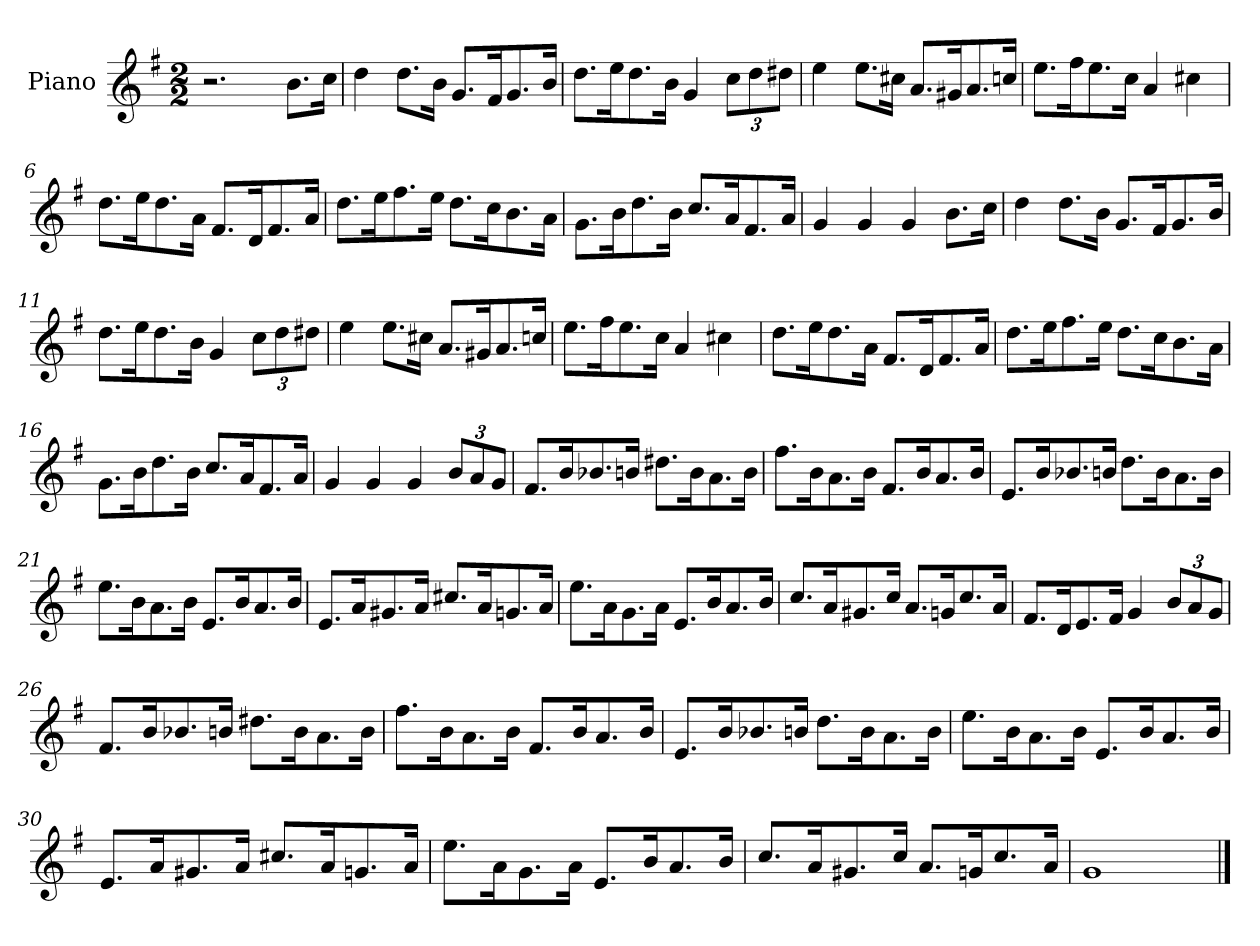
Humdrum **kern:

**kern
*part1
*staff1
*I"Piano
*I'Pno
*clefG2
*k[f#]
*M2/2
=1
2.r
8.b\L
16cc\Jk
=2
4dd\
8.dd\L
16b\Jk
8.g/L
16f#/K
8.g/
16b/Jk
=3
8.dd\L
16ee\K
8.dd\
16b\Jk
4g/
12cc\L
12dd\
12dd#X\J
=4
4ee\
8.ee\L
16cc#X\Jk
8.a/L
16g#X/K
8.a/
16ccn/Jk
=5
8.ee\L
16ff#\K
8.ee\
16cc\Jk
4a/
4cc#X\
=6
8.dd\L
16ee\K
8.dd\
16a\Jk
8.f#/L
16d/K
8.f#/
16a/Jk
=7
8.dd\L
16ee\K
8.ff#\
16ee\Jk
8.dd\L
16cc\K
8.b\
16a\Jk
=8
8.g\L
16b\K
8.dd\
16b\Jk
8.cc/L
16a/K
8.f#/
16a/Jk
=9
4g/
4g/
4g/
8.b\L
16cc\Jk
=10
4dd\
8.dd\L
16b\Jk
8.g/L
16f#/K
8.g/
16b/Jk
=11
8.dd\L
16ee\K
8.dd\
16b\Jk
4g/
12cc\L
12dd\
12dd#X\J
=12
4ee\
8.ee\L
16cc#X\Jk
8.a/L
16g#X/K
8.a/
16ccn/Jk
=13
8.ee\L
16ff#\K
8.ee\
16cc\Jk
4a/
4cc#X\
=14
8.dd\L
16ee\K
8.dd\
16a\Jk
8.f#/L
16d/K
8.f#/
16a/Jk
=15
8.dd\L
16ee\K
8.ff#\
16ee\Jk
8.dd\L
16cc\K
8.b\
16a\Jk
=16
8.g\L
16b\K
8.dd\
16b\Jk
8.cc/L
16a/K
8.f#/
16a/Jk
=17
4g/
4g/
4g/
12b/L
12a/
12g/J
=18
8.f#/L
16b/K
8.b-X/
16bn/Jk
8.dd#X\L
16b\K
8.a\
16b\Jk
=19
8.ff#\L
16b\K
8.a\
16b\Jk
8.f#/L
16b/K
8.a/
16b/Jk
=20
8.e/L
16b/K
8.b-X/
16bn/Jk
8.dd\L
16b\K
8.a\
16b\Jk
=21
8.ee\L
16b\K
8.a\
16b\Jk
8.e/L
16b/K
8.a/
16b/Jk
=22
8.e/L
16a/K
8.g#X/
16a/Jk
8.cc#X/L
16a/K
8.gn/
16a/Jk
=23
8.ee\L
16a\K
8.g\
16a\Jk
8.e/L
16b/K
8.a/
16b/Jk
=24
8.cc/L
16a/K
8.g#X/
16cc/Jk
8.a/L
16gn/K
8.cc/
16a/Jk
=25
8.f#/L
16d/K
8.e/
16f#/Jk
4g/
12b/L
12a/
12g/J
=26
8.f#/L
16b/K
8.b-X/
16bn/Jk
8.dd#X\L
16b\K
8.a\
16b\Jk
=27
8.ff#\L
16b\K
8.a\
16b\Jk
8.f#/L
16b/K
8.a/
16b/Jk
=28
8.e/L
16b/K
8.b-X/
16bn/Jk
8.dd\L
16b\K
8.a\
16b\Jk
=29
8.ee\L
16b\K
8.a\
16b\Jk
8.e/L
16b/K
8.a/
16b/Jk
=30
8.e/L
16a/K
8.g#X/
16a/Jk
8.cc#X/L
16a/K
8.gn/
16a/Jk
=31
8.ee\L
16a\K
8.g\
16a\Jk
8.e/L
16b/K
8.a/
16b/Jk
=32
8.cc/L
16a/K
8.g#X/
16cc/Jk
8.a/L
16gn/K
8.cc/
16a/Jk
=33
1g
==
*-
